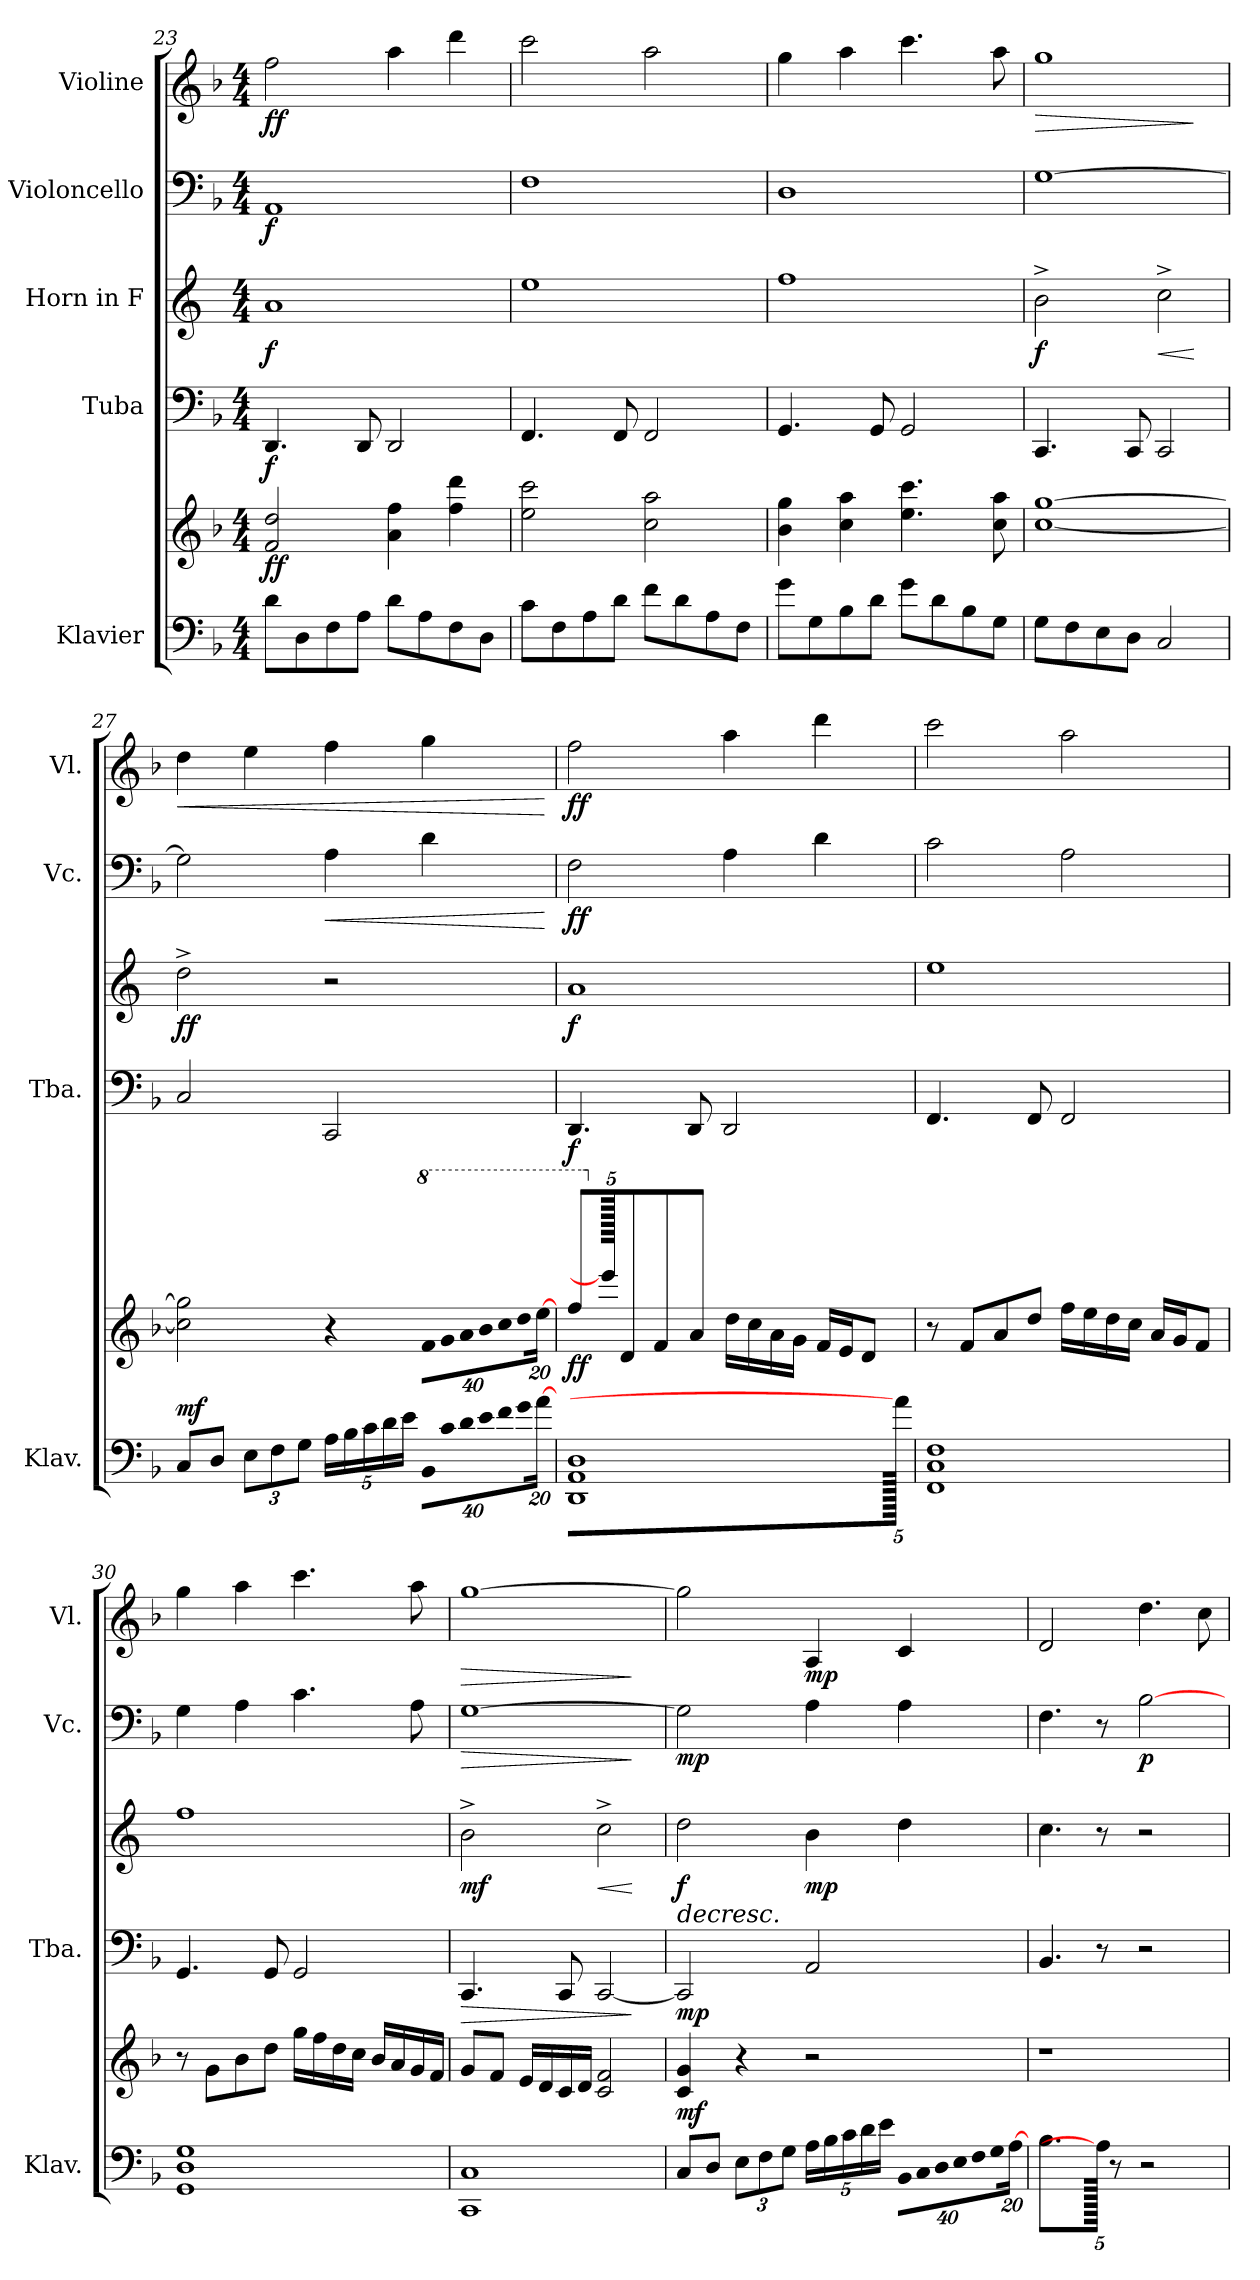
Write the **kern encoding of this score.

**kern	**kern	**dynam	**kern	**dynam	**kern	**dynam	**kern	**dynam	**kern	**dynam
*part5	*part5	*part5	*part4	*part4	*part3	*part3	*part2	*part2	*part1	*part1
*staff6	*staff5	*staff5/6	*staff4	*staff4	*staff3	*staff3	*staff2	*staff2	*staff1	*staff1
*I"Klavier	*	*	*I"Tuba	*	*I"Horn in F	*	*I"Violoncello	*	*I"Violine	*
*I'Klav.	*	*	*I'Tba.	*	*	*	*I'Vc.	*	*I'Vl.	*
*clefF4	*clefG2	*	*clefF4	*	*clefG2	*	*clefF4	*	*clefG2	*
*	*	*	*	*	*ITrd4c7	*	*	*	*	*
*k[b-]	*k[b-]	*	*k[b-]	*	*k[b-]	*	*k[b-]	*	*k[b-]	*
*M4/4	*M4/4	*	*M4/4	*	*M4/4	*	*M4/4	*	*M4/4	*
=23	=23	=23	=23	=23	=23	=23	=23	=23	=23	=23
!	!	!LO:DY:b	!	!LO:DY:b	!	!LO:DY:b	!	!LO:DY:b	!	!LO:DY:b
8d\L	2f/ 2dd/	ff	4.DD/	f	1d	f	1AA	f	2ff\	ff
8D\	.	.	.	.	.	.	.	.	.	.
8F\	.	.	.	.	.	.	.	.	.	.
8A\J	.	.	8DD/	.	.	.	.	.	.	.
8d\L	4a\ 4ff\	.	2DD/	.	.	.	.	.	4aa\	.
8A\	.	.	.	.	.	.	.	.	.	.
8F\	4ff\ 4ddd\	.	.	.	.	.	.	.	4ddd\	.
8D\J	.	.	.	.	.	.	.	.	.	.
!!LO:LB:g=z
=24	=24	=24	=24	=24	=24	=24	=24	=24	=24	=24
8c\L	2ee\ 2ccc\	.	4.FF/	.	1a	.	1F	.	2ccc\	.
8F\	.	.	.	.	.	.	.	.	.	.
8A\	.	.	.	.	.	.	.	.	.	.
8d\J	.	.	8FF/	.	.	.	.	.	.	.
8f\L	2cc\ 2aa\	.	2FF/	.	.	.	.	.	2aa\	.
8d\	.	.	.	.	.	.	.	.	.	.
8A\	.	.	.	.	.	.	.	.	.	.
8F\J	.	.	.	.	.	.	.	.	.	.
=25	=25	=25	=25	=25	=25	=25	=25	=25	=25	=25
8g\L	4b-\ 4gg\	.	4.GG/	.	1b-	.	1D	.	4gg\	.
8G\	.	.	.	.	.	.	.	.	.	.
8B-\	4cc\ 4aa\	.	.	.	.	.	.	.	4aa\	.
8d\J	.	.	8GG/	.	.	.	.	.	.	.
8g\L	4.ee\ 4.ccc\	.	2GG/	.	.	.	.	.	4.ccc\	.
8d\	.	.	.	.	.	.	.	.	.	.
8B-\	.	.	.	.	.	.	.	.	.	.
8G\J	8cc\ 8aa\	.	.	.	.	.	.	.	8aa\	.
=26	=26	=26	=26	=26	=26	=26	=26	=26	=26	=26
!	!	!	!	!	!	!LO:DY:b	!	!	!	!LO:HP:b
8G\L	[1cc [1gg	.	4.CC/	.	2e^\	f	[1G	.	1gg	>
8F\	.	.	.	.	.	.	.	.	.	.
8E\	.	.	.	.	.	.	.	.	.	.
8D\J	.	.	8CC/	.	.	.	.	.	.	.
!	!	!	!	!	!	!LO:HP:b	!	!	!	!
2C/	.	.	2CC/	.	2f^\	<	.	.	.	.
.	.	.	.	.	.	[	.	.	.	]
=27	=27	=27	=27	=27	=27	=27	=27	=27	=27	=27
!	!	!LO:DY:a=2	!	!	!	!LO:DY:b	!	!	!	!LO:HP:b
8C/L	2cc\] 2gg\]	mf	2C/	.	2g^\	ff	2G\]	.	4dd\	<
8D/J	.	.	.	.	.	.	.	.	.	.
*Xbrackettup	*	*	*	*	*	*	*	*	*	*
12E\L	.	.	.	.	.	.	.	.	4ee\	.
12F\	.	.	.	.	.	.	.	.	.	.
12G\J	.	.	.	.	.	.	.	.	.	.
!	!	!	!	!	!	!	!	!LO:HP:b	!	!
20A\LL	4r	.	2CC/	.	2r	.	4A\	<	4ff\	.
20B-\	.	.	.	.	.	.	.	.	.	.
20c\	.	.	.	.	.	.	.	.	.	.
20d\	.	.	.	.	.	.	.	.	.	.
20e\JJ	.	.	.	.	.	.	.	.	.	.
!LO:N:vis=16	!	!	!	!	!	!	!	!	!	!
*	*8va	*	*	*	*	*	*	*	*	*
*	*Xbrackettup	*	*	*	*	*	*	*	*	*
!	!LO:N:vis=16	!	!	!	!	!	!	!	!	!
640%23BB-\LL	640%23ff\LL	.	.	.	.	.	4d\	.	4gg\	.
!LO:N:vis=16	!LO:N:vis=16	!	!	!	!	!	!	!	!	!
640%23c\	640%23gg\	.	.	.	.	.	.	.	.	.
!LO:N:vis=16	!LO:N:vis=16	!	!	!	!	!	!	!	!	!
640%23d\	640%23aa\	.	.	.	.	.	.	.	.	.
!LO:N:vis=16	!LO:N:vis=16	!	!	!	!	!	!	!	!	!
640%23e\	640%23bb-\	.	.	.	.	.	.	.	.	.
!LO:N:vis=16	!LO:N:vis=16	!	!	!	!	!	!	!	!	!
640%23f\	640%23ccc\	.	.	.	.	.	.	.	.	.
!LO:N:vis=16	!LO:N:vis=16	!	!	!	!	!	!	!	!	!
640%23g\	640%23ddd\	.	.	.	.	.	.	.	.	.
[320%11a\JJ	[320%11eee\JJ	.	.	.	.	.	.	.	.	.
.	.	.	.	.	.	.	.	[	.	[
=28	=28	=28	=28	=28	=28	=28	=28	=28	=28	=28
!	!	!LO:DY:b	!	!LO:DY:b	!	!LO:DY:b	!	!LO:DY:b	!	!LO:DY:b
1DD 1AA 1D	8fff/L	ff	4.DD/	f	1d	f	2F\	ff	2ff\	ff
*	*X8va	*	*	*	*	*	*	*	*	*
.	640eee\JJ]	.	.	.	.	.	.	.	.	.
.	8d/	.	.	.	.	.	.	.	.	.
.	8f/	.	.	.	.	.	.	.	.	.
.	.	.	8DD/	.	.	.	.	.	.	.
.	8a/J	.	.	.	.	.	.	.	.	.
.	.	.	2DD/	.	.	.	4A\	.	4aa\	.
.	16dd\LL	.	.	.	.	.	.	.	.	.
.	16cc\	.	.	.	.	.	.	.	.	.
.	16a\	.	.	.	.	.	.	.	.	.
.	16g\JJ	.	.	.	.	.	.	.	.	.
.	.	.	.	.	.	.	4d\	.	4ddd\	.
.	16f/LL	.	.	.	.	.	.	.	.	.
.	16e/J	.	.	.	.	.	.	.	.	.
.	8d/J	.	.	.	.	.	.	.	.	.
640a\JJ]	.	.	640ryy	.	640ryy	.	640ryy	.	640ryy	.
=29	=29	=29	=29	=29	=29	=29	=29	=29	=29	=29
1FF 1C 1F	8r	.	4.FF/	.	1a	.	2c\	.	2ccc\	.
.	8f/L	.	.	.	.	.	.	.	.	.
.	8a/	.	.	.	.	.	.	.	.	.
.	8dd/J	.	8FF/	.	.	.	.	.	.	.
.	16ff\LL	.	2FF/	.	.	.	2A\	.	2aa\	.
.	16ee\	.	.	.	.	.	.	.	.	.
.	16dd\	.	.	.	.	.	.	.	.	.
.	16cc\JJ	.	.	.	.	.	.	.	.	.
.	16a/LL	.	.	.	.	.	.	.	.	.
.	16g/J	.	.	.	.	.	.	.	.	.
.	8f/J	.	.	.	.	.	.	.	.	.
!!LO:PB:g=z
=30	=30	=30	=30	=30	=30	=30	=30	=30	=30	=30
1GG 1D 1G	8r	.	4.GG/	.	1b-	.	4G\	.	4gg\	.
.	8g\L	.	.	.	.	.	.	.	.	.
.	8b-\	.	.	.	.	.	4A\	.	4aa\	.
.	8dd\J	.	8GG/	.	.	.	.	.	.	.
.	16gg\LL	.	2GG/	.	.	.	4.c\	.	4.ccc\	.
.	16ff\	.	.	.	.	.	.	.	.	.
.	16dd\	.	.	.	.	.	.	.	.	.
.	16cc\JJ	.	.	.	.	.	.	.	.	.
.	16b-/LL	.	.	.	.	.	.	.	.	.
.	16a/	.	.	.	.	.	.	.	.	.
.	16g/	.	.	.	.	.	8A\	.	8aa\	.
.	16f/JJ	.	.	.	.	.	.	.	.	.
=31	=31	=31	=31	=31	=31	=31	=31	=31	=31	=31
!	!	!	!	!LO:HP:b	!	!LO:DY:b	!	!LO:HP:b	!	!LO:HP:b
1CC 1C	8g/L	.	4.CC/	>	2e^\	mf	[1G	>	[1gg	>
.	8f/J	.	.	.	.	.	.	.	.	.
.	16e/LL	.	.	.	.	.	.	.	.	.
.	16d/	.	.	.	.	.	.	.	.	.
.	16c/	.	8CC/	.	.	.	.	.	.	.
.	16d/JJ	.	.	.	.	.	.	.	.	.
!	!	!	!	!	!	!LO:HP:b	!	!	!	!
.	2c/ 2f/	.	[2CC/	.	2f^\	<	.	.	.	.
.	.	.	.	]	.	[	.	]	.	]
=32	=32	=32	=32	=32	=32	=32	=32	=32	=32	=32
!	!	!LO:DY:b	!	!LO:DY:b	!	!LO:HP:b	!	!	!	!
!	!	!	!	!	!	!LO:DY:n=1:b	!	!LO:DY:b	!	!
8C/L	4c/ 4g/	mf	2CC/]	mp	2g\	> f	2G\]	mp	2gg\]	.
8D/J	.	.	.	.	.	.	.	.	.	.
12E\L	4r	.	.	.	.	.	.	.	.	.
12F\	.	.	.	.	.	.	.	.	.	.
12G\J	.	.	.	.	.	.	.	.	.	.
!	!	!	!	!	!	!LO:DY:n=2:b	!	!	!	!LO:DY:b
20A\LL	2r	.	2AA/	.	4e\	mp	4A\	.	4A/	mp
20B-\	.	.	.	.	.	.	.	.	.	.
20c\	.	.	.	.	.	.	.	.	.	.
20d\	.	.	.	.	.	.	.	.	.	.
20e\JJ	.	.	.	.	.	.	.	.	.	.
!LO:N:vis=16	!	!	!	!	!	!	!	!	!	!
640%23BB-\LL	.	.	.	.	4g\	.	4A\	.	4c/	.
!LO:N:vis=16	!	!	!	!	!	!	!	!	!	!
640%23C\	.	.	.	.	.	.	.	.	.	.
!LO:N:vis=16	!	!	!	!	!	!	!	!	!	!
640%23D\	.	.	.	.	.	.	.	.	.	.
!LO:N:vis=16	!	!	!	!	!	!	!	!	!	!
640%23E\	.	.	.	.	.	.	.	.	.	.
!LO:N:vis=16	!	!	!	!	!	!	!	!	!	!
640%23F\	.	.	.	.	.	.	.	.	.	.
!LO:N:vis=16	!	!	!	!	!	!	!	!	!	!
640%23G\	.	.	.	.	.	.	.	.	.	.
[320%11A\JJ	.	.	.	.	.	.	.	.	.	.
.	.	.	.	.	.	]	.	.	.	.
=33	=33	=33	=33	=33	=33	=33	=33	=33	=33	=33
4.B-\	1r	.	4.BB-/	.	4.f\	.	4.F\	.	2d/	.
640A\JJ]	.	.	8r	.	8r	.	8r	.	.	.
8r	.	.	.	.	.	.	.	.	.	.
!	!	!	!	!	!	!	!	!LO:DY:b	!	!
.	.	.	2r	.	2r	.	[2B-\	p	4.dd\	.
2r	.	.	.	.	.	.	.	.	.	.
.	.	.	.	.	.	.	.	.	8cc\	.
.	640ryy	.	640ryy	.	640ryy	.	640ryy	.	640ryy	.
=	=	=	=	=	=	=	=	=	=	=
*-	*-	*-	*-	*-	*-	*-	*-	*-	*-	*-
